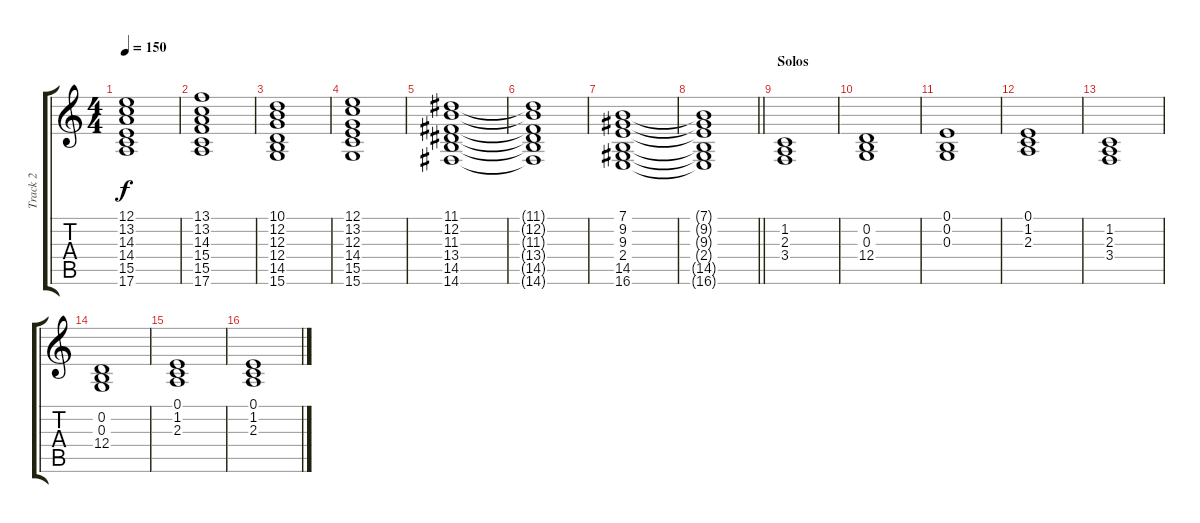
\track ("Track 2" "Track 2") {instrument stringensemble2}
\staff {score tabs}
\tuning (E4 B3 G3 D3 A2 E2) {hide}
\ts (4 4)
\tempo 150
\clef g2
\ks c
(12.1 13.2 14.3 14.4 15.5 17.6).1{dy f volume 10 instrument churchorgan} |
(13.1 13.2 14.3 15.4 15.5 17.6).1{volume 10 instrument churchorgan} |
(10.1 12.2 12.3 12.4 14.5 15.6).1 |
(12.1 13.2 12.3 14.4 15.5 15.6).1 |
(11.1 12.2 11.3 13.4 14.5 14.6).1 |
(11.1{t} 12.2{t} 11.3{t} 13.4{t} 14.5{t} 14.6{t}).1 |
(7.1 9.2 9.3 2.4 14.5 16.6).1 |
\barLineRight lightlight
(7.1{t} 9.2{t} 9.3{t} 2.4{t} 14.5{t} 16.6{t}).1 |
\section ("" "Solos")
(1.2 2.3 3.4).1{instrument stringensemble2} |
(0.2 0.3 12.4).1 |
(0.1 0.2 0.3).1 |
(0.1 1.2 2.3).1 |
(1.2 2.3 3.4).1 |
(0.2 0.3 12.4).1 |
(0.1 1.2 2.3).1 |
(0.1 1.2 2.3).1
